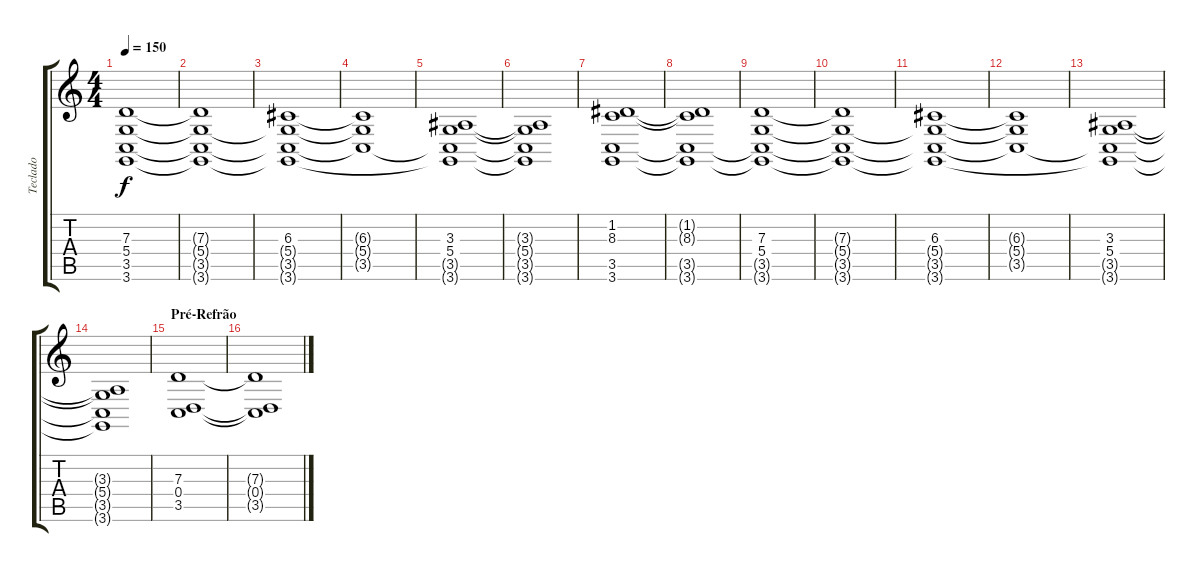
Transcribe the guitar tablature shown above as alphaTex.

\track ("Teclado" "Teclado") {instrument synthstrings2}
\staff {score tabs}
\tuning (E4 B3 G3 D3 A2 E2) {hide}
\ts (4 4)
\tempo 150
\clef g2
\ks c
(7.3 5.4 3.5{t} 3.6{t}).1{dy f} |
(7.3{t} 5.4{t} 3.5{t} 3.6{t}).1 |
(6.3 5.4{t} 3.5{t} 3.6{t}).1 |
(6.3{t} 5.4{t} 3.5{t}).1 |
(3.3 5.4 3.5{t} 3.6{t}).1 |
(3.3{t} 5.4{t} 3.5{t} 3.6{t}).1 |
(1.2 8.3 3.5 3.6).1 |
(1.2{t} 8.3{t} 3.5{t} 3.6{t}).1 |
(7.3 5.4 3.5{t} 3.6{t}).1 |
(7.3{t} 5.4{t} 3.5{t} 3.6{t}).1 |
(6.3 5.4{t} 3.5{t} 3.6{t}).1 |
(6.3{t} 5.4{t} 3.5{t}).1 |
(3.3 5.4 3.5{t} 3.6{t}).1 |
(3.3{t} 5.4{t} 3.5{t} 3.6{t}).1 |
\section ("" "Pré-Refrão")
(7.3 0.4 3.5).1 |
(7.3{t} 0.4{t} 3.5{t}).1
